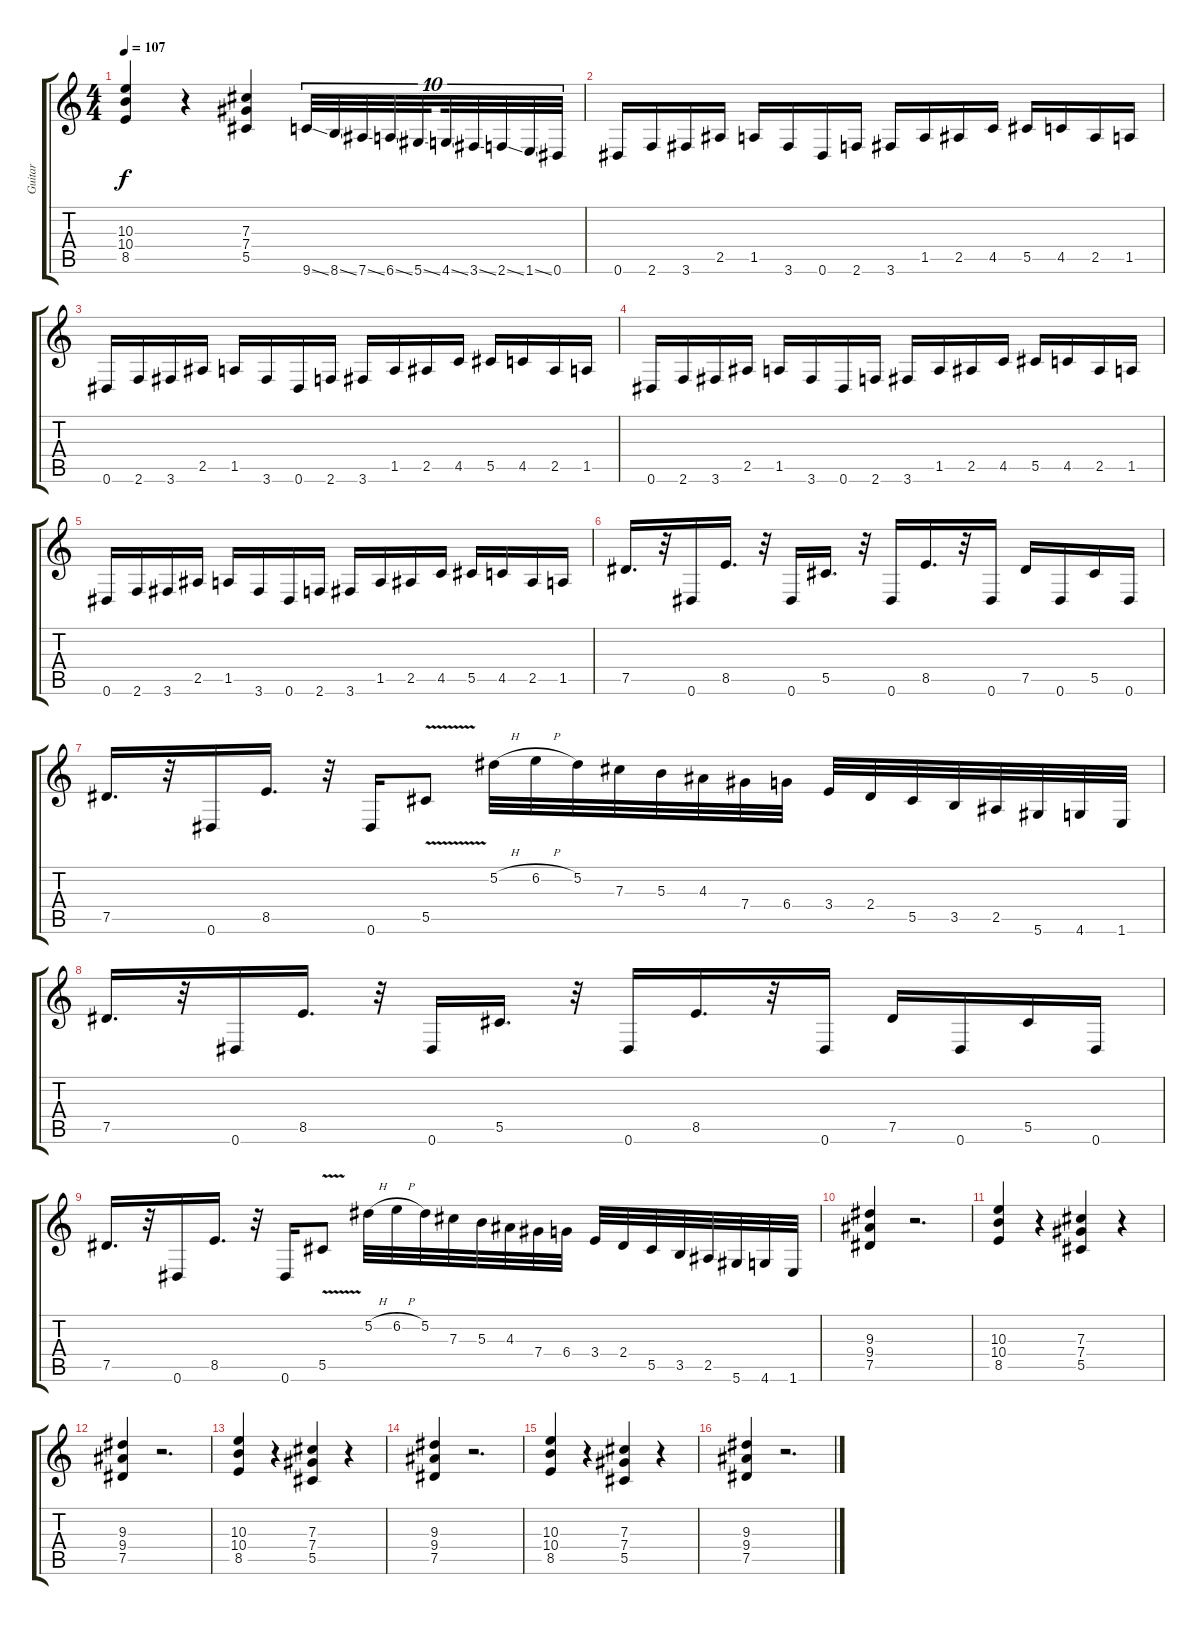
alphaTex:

\track ("Guitar" "Guitar") {instrument distortionguitar}
\staff {score tabs}
\tuning (Eb4 Bb3 Gb3 Db3 Ab2 Eb2) {hide}
\ts (4 4)
\tempo 107
\clef g2
\ks c
(10.3 10.4 8.5).4{dy f} r.4 (7.3 7.4 5.5).4 9.6{ss}.32{tu (10 8) volume 15} 8.6{ss}.32{tu (10 8)} 7.6{ss}.32{tu (10 8)} 6.6{ss}.32{tu (10 8)} 5.6{ss}.32{tu (10 8) beam splitsecondary} 4.6{ss}.32{tu (10 8)} 3.6{ss}.32{tu (10 8)} 2.6{ss}.32{tu (10 8)} 1.6{ss}.32{tu (10 8)} 0.6.32{tu (10 8)} |
\section ("" "")
0.6.16 2.6.16 3.6.16 2.5.16 1.5.16 3.6.16 0.6.16 2.6.16 3.6.16 1.5.16 2.5.16 4.5.16 5.5.16 4.5.16 2.5.16 1.5.16 |
0.6.16 2.6.16 3.6.16 2.5.16 1.5.16 3.6.16 0.6.16 2.6.16 3.6.16 1.5.16 2.5.16 4.5.16 5.5.16 4.5.16 2.5.16 1.5.16 |
0.6.16 2.6.16 3.6.16 2.5.16 1.5.16 3.6.16 0.6.16 2.6.16 3.6.16 1.5.16 2.5.16 4.5.16 5.5.16 4.5.16 2.5.16 1.5.16 |
0.6.16 2.6.16 3.6.16 2.5.16 1.5.16 3.6.16 0.6.16 2.6.16 3.6.16 1.5.16 2.5.16 4.5.16 5.5.16 4.5.16 2.5.16 1.5.16 |
\section ("" "")
7.5.16{d} r.32 0.6.16 8.5.16{d} r.32 0.6.16 5.5.16{d} r.32 0.6.16 8.5.16{d} r.32 0.6.16 7.5.16 0.6.16 5.5.16 0.6.16 |
7.5.16{d} r.32 0.6.16 8.5.16{d} r.32 0.6.16 5.5{v}.8 5.2{h}.32 6.2{h}.32 5.2.32 7.3.32 5.3.32 4.3.32 7.4.32 6.4.32 3.4.32 2.4.32 5.5.32 3.5.32 2.5.32 5.6.32 4.6.32 1.6.32 |
7.5.16{d} r.32 0.6.16 8.5.16{d} r.32 0.6.16 5.5.16{d} r.32 0.6.16 8.5.16{d} r.32 0.6.16 7.5.16 0.6.16 5.5.16 0.6.16 |
7.5.16{d} r.32 0.6.16 8.5.16{d} r.32 0.6.16 5.5{v}.8 5.2{h}.32 6.2{h}.32 5.2.32 7.3.32 5.3.32 4.3.32 7.4.32 6.4.32 3.4.32 2.4.32 5.5.32 3.5.32 2.5.32 5.6.32 4.6.32 1.6.32 |
\section ("" "")
(9.3 9.4 7.5).4{volume 13} r.2{d} |
(10.3 10.4 8.5).4 r.4 (7.3 7.4 5.5).4 r.4 |
(9.3 9.4 7.5).4 r.2{d} |
(10.3 10.4 8.5).4 r.4 (7.3 7.4 5.5).4 r.4 |
(9.3 9.4 7.5).4 r.2{d} |
(10.3 10.4 8.5).4 r.4 (7.3 7.4 5.5).4 r.4 |
(9.3 9.4 7.5).4 r.2{d}
